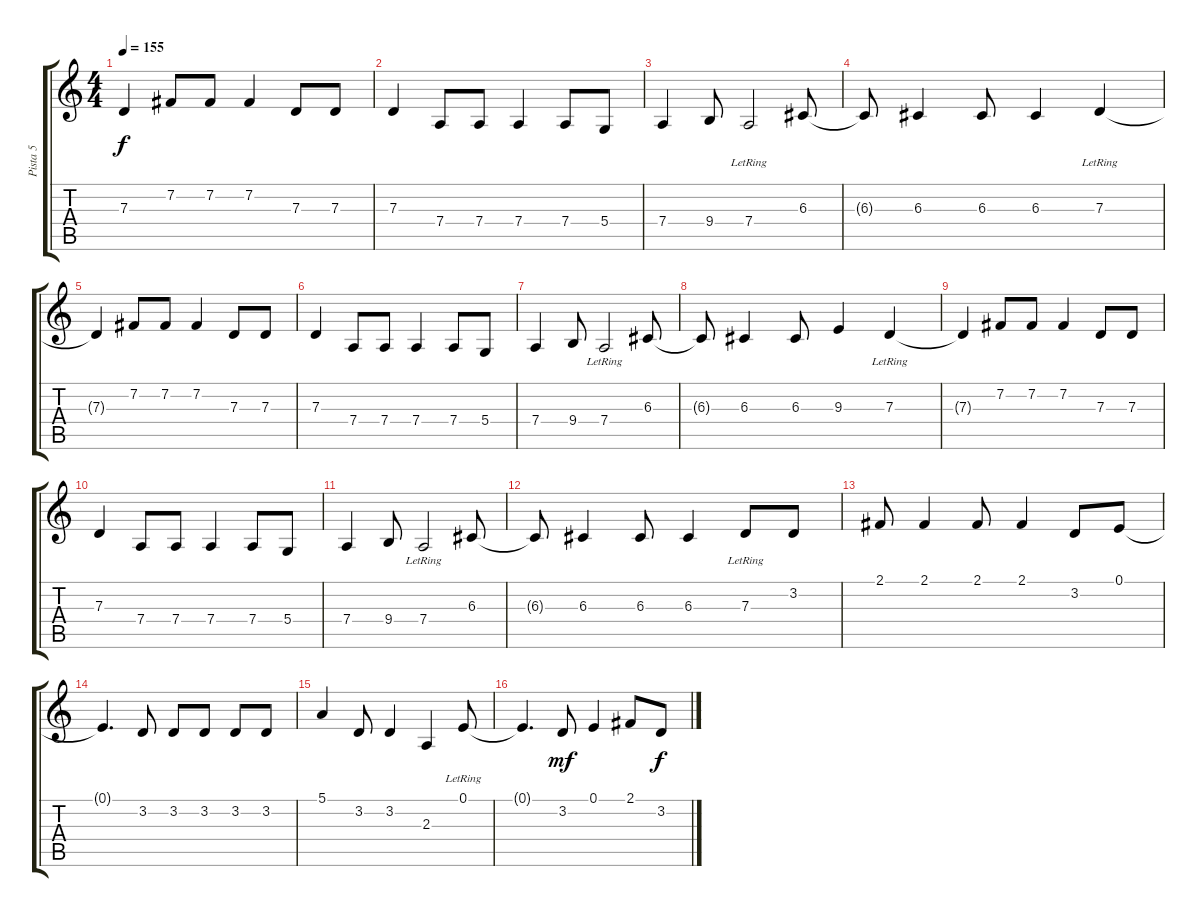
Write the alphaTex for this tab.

\track ("Pista 5" "Pista 5") {instrument electricgrandpiano}
\staff {score tabs}
\tuning (E4 B3 G3 D3 A2 E2) {hide}
\ts (4 4)
\tempo 155
\clef g2
\ks c
7.3{t}.4{dy f} 7.2.8 7.2.8 7.2.4 7.3.8 7.3.8 |
7.3.4 7.4.8 7.4.8 7.4.4 7.4.8 5.4.8 |
7.4.4 9.4.8 7.4{lr}.2 6.3.8 |
6.3{t}.8 6.3.4 6.3.8 6.3.4 7.3{lr}.4 |
7.3{t}.4 7.2.8 7.2.8 7.2.4 7.3.8 7.3.8 |
7.3.4 7.4.8 7.4.8 7.4.4 7.4.8 5.4.8 |
7.4.4 9.4.8 7.4{lr}.2 6.3.8 |
6.3{t}.8 6.3.4 6.3.8 9.3.4 7.3{lr}.4 |
7.3{t}.4 7.2.8 7.2.8 7.2.4 7.3.8 7.3.8 |
7.3.4 7.4.8 7.4.8 7.4.4 7.4.8 5.4.8 |
7.4.4 9.4.8 7.4{lr}.2 6.3.8 |
6.3{t}.8 6.3.4 6.3.8 6.3.4 7.3{lr}.8 3.2.8 |
2.1.8 2.1.4 2.1.8 2.1.4 3.2.8 0.1.8 |
0.1{t}.4{d} 3.2.8 3.2.8 3.2.8 3.2.8 3.2.8 |
5.1.4 3.2.8 3.2.4 2.3.4 0.1{lr}.8 |
0.1{t}.4{d} 3.2.8{dy mf} 0.1.4 2.1.8 3.2.8{dy f}
